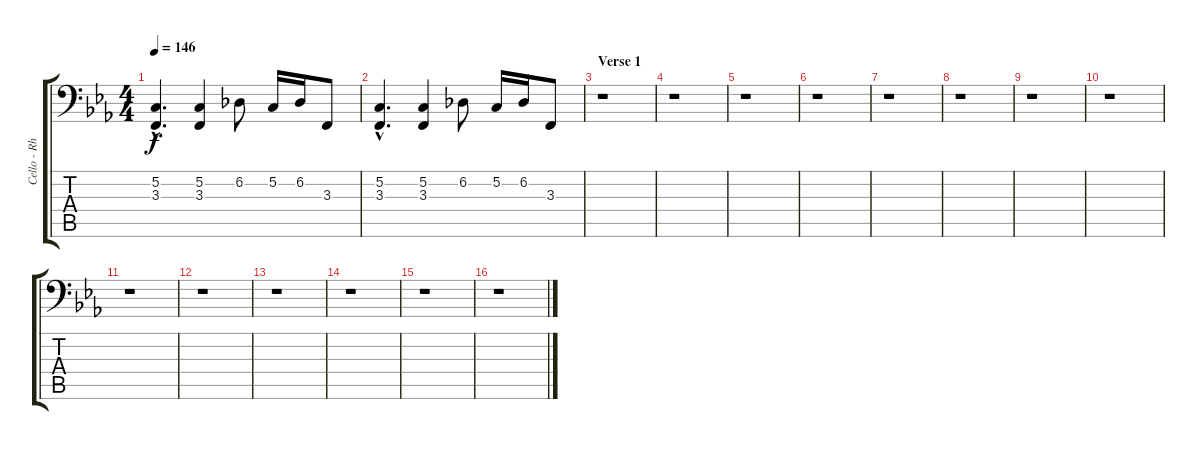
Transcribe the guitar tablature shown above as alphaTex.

\track ("Cello - Rhythm 2" "Cello - Rh") {instrument cello}
\staff {score tabs}
\tuning (C3 G2 D2 A1 E1 B0) {hide}
\ts (4 4)
\tempo 146
\clef f4
\ks eb
(5.2{hac} 3.3{hac}).4{d dy f} (5.2 3.3).4 6.2.8 5.2.16 6.2.16 3.3.8 |
(5.2{hac} 3.3{hac}).4{d} (5.2 3.3).4 6.2.8 5.2.16 6.2.16 3.3.8 |
\section ("" "Verse 1")
r.1 |
r.1 |
r.1 |
r.1 |
r.1 |
r.1 |
r.1 |
r.1 |
r.1 |
r.1 |
r.1 |
r.1 |
r.1 |
r.1
